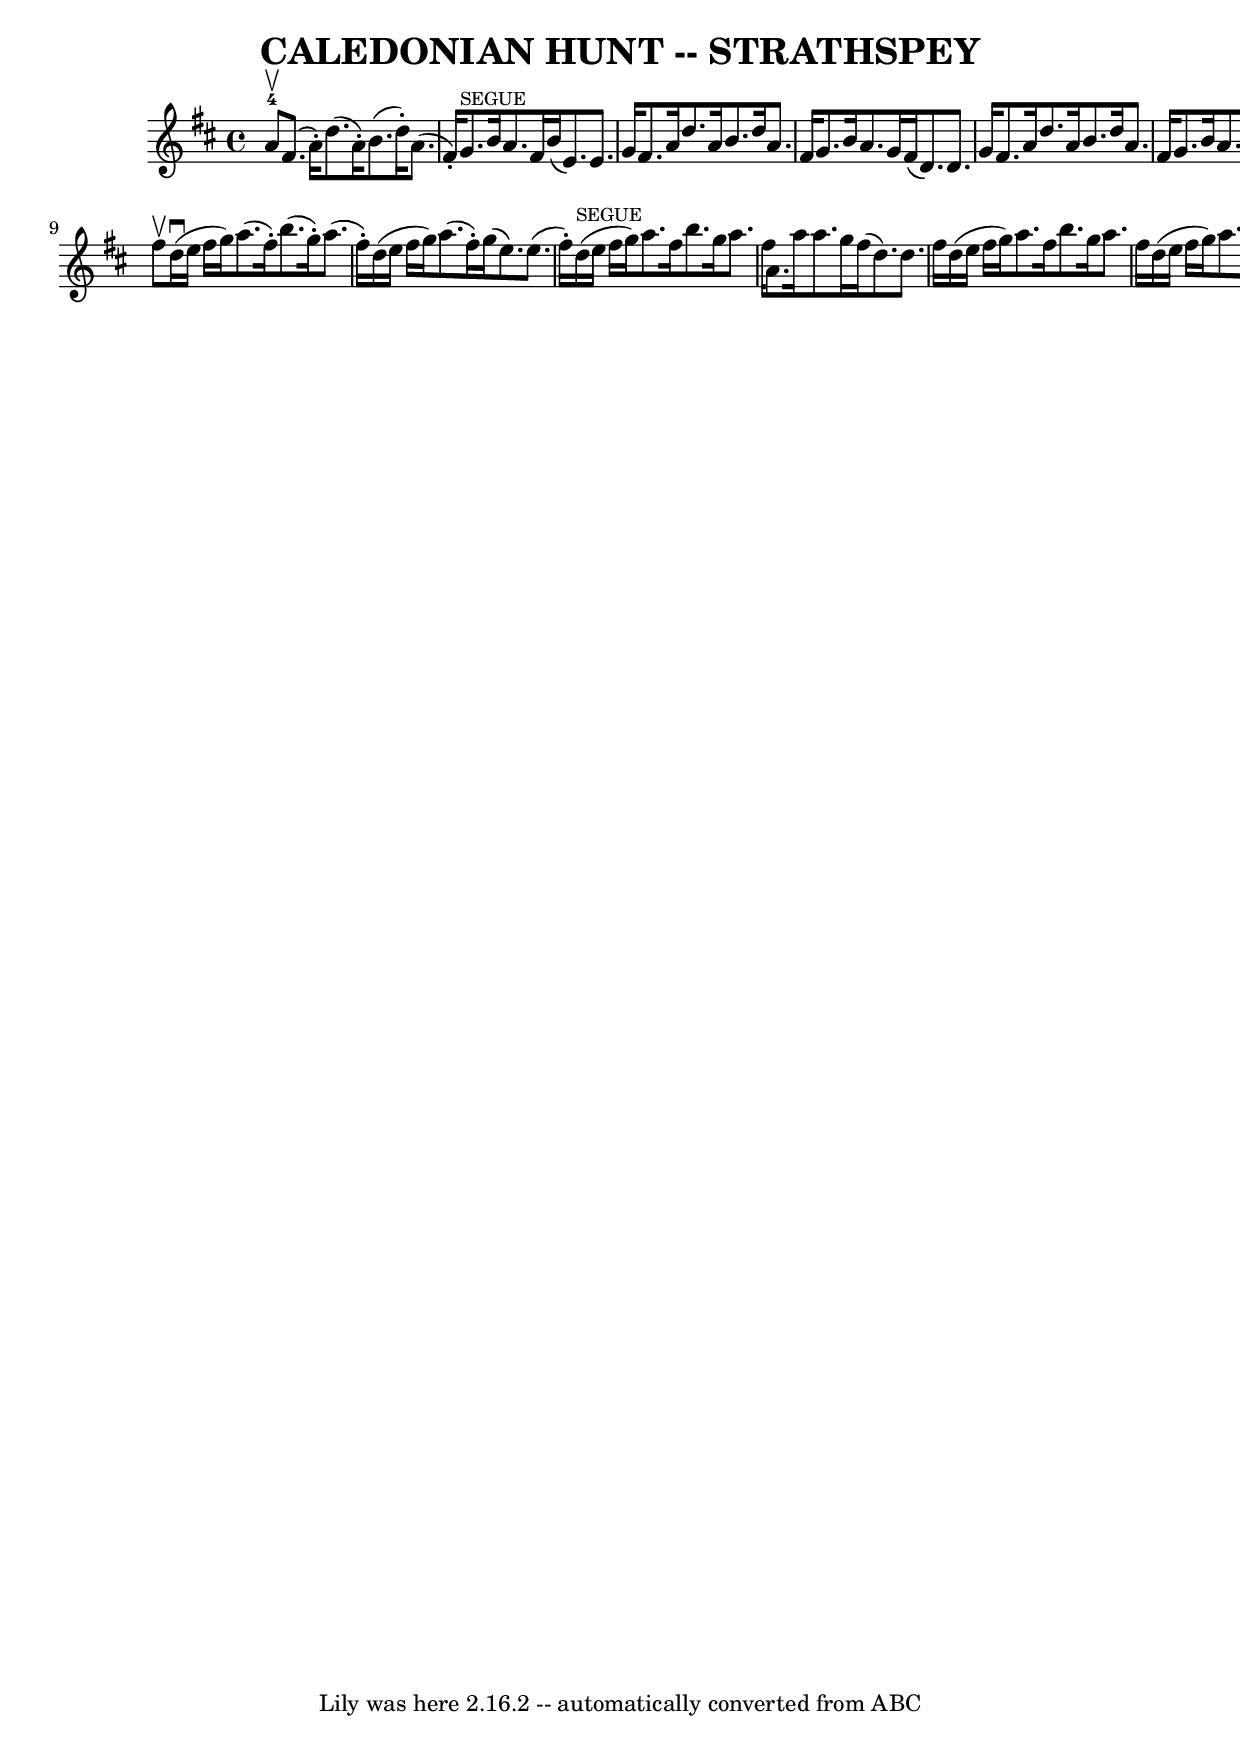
\version "2.16.2"
\include "Mammoth.ily"
\header {
  %% book = "Ryan's Mammoth Collection of Fiddle Tunes"
  composer = ""
  crossRefNumber = "1"
  footnotes = ""
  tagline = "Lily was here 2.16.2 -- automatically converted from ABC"
  title = "CALEDONIAN HUNT -- STRATHSPEY"

}
voicedefault =  {


  \override Staff.TimeSignature #'style = #'C
  \time 4/4 
  \key d \major
  a'8-4^\upbow   |
  fis'8. (a'16 -. 
  -) d''8. (a'16 -.) b'8. (d''16 -.) a'8. (fis'16 -.)   
  |
  g'8.^\segue b'16 a'8. fis'16 b'16 (e'8.) e'8. 
  g'16    |
  fis'8. a'16 d''8. a'16 b'8. d''16    
  a'8. fis'16    |
  g'8. b'16 a'8. g'16 fis'16 (d'8.  
  -) d'8. g'16    |
  fis'8. a'16 d''8. a'16 b'8.    
  d''16 a'8. fis'16    |
  g'8. b'16 a'8. fis'16 b'16 (
  e'8.) e'8. g'16    |
  fis'8. a'16 d''8. a'16    
  b'16 (cis''16 d''8) a'8. g'16    |
  fis'8. a'16      
  d'8.-4 g''16 fis''8. (d''16) d''8    \bar "|." fis''8^\upbow   |
  d''16 (^\downbow e''16 fis''16 g''16)   
  a''8. (fis''16 -.) b''8. (g''16 -.) a''8. (fis''16 -.)   
  |
  d''16 (e''16 fis''16 g''16) a''8. (fis''16 -.)   
  g''16 (e''8.) e''8. (fis''16 -.)   |
  d''16^\segue(
  e''16 fis''16 g''16) a''8. fis''16 b''8. g''16 a''8.    
  fis''16    |
  a'8. a''16 a''8. g''16 fis''16 (d''8.)  
  d''8. fis''16    |
  d''16 (e''16 fis''16 g''16)   
  a''8. fis''16 b''8. g''16 a''8. fis''16    |
  d''16 (
  e''16 fis''16 g''16) a''8. fis''16 g''16 (e''8.) e''8. 
  g''16    |
  fis''8. d''16 e''8. fis''16 d''8. b'16  
  a'8. fis'16    |
  a'8. b'16 d''8. e''16 fis''16 (
  d''8.) d''8    \bar "|."   

}

\score{
  <<

    \context Staff="default"
    {
      \voicedefault 
      
    }

  >>
  \layout {
    
  }
  \midi {
  }

}
